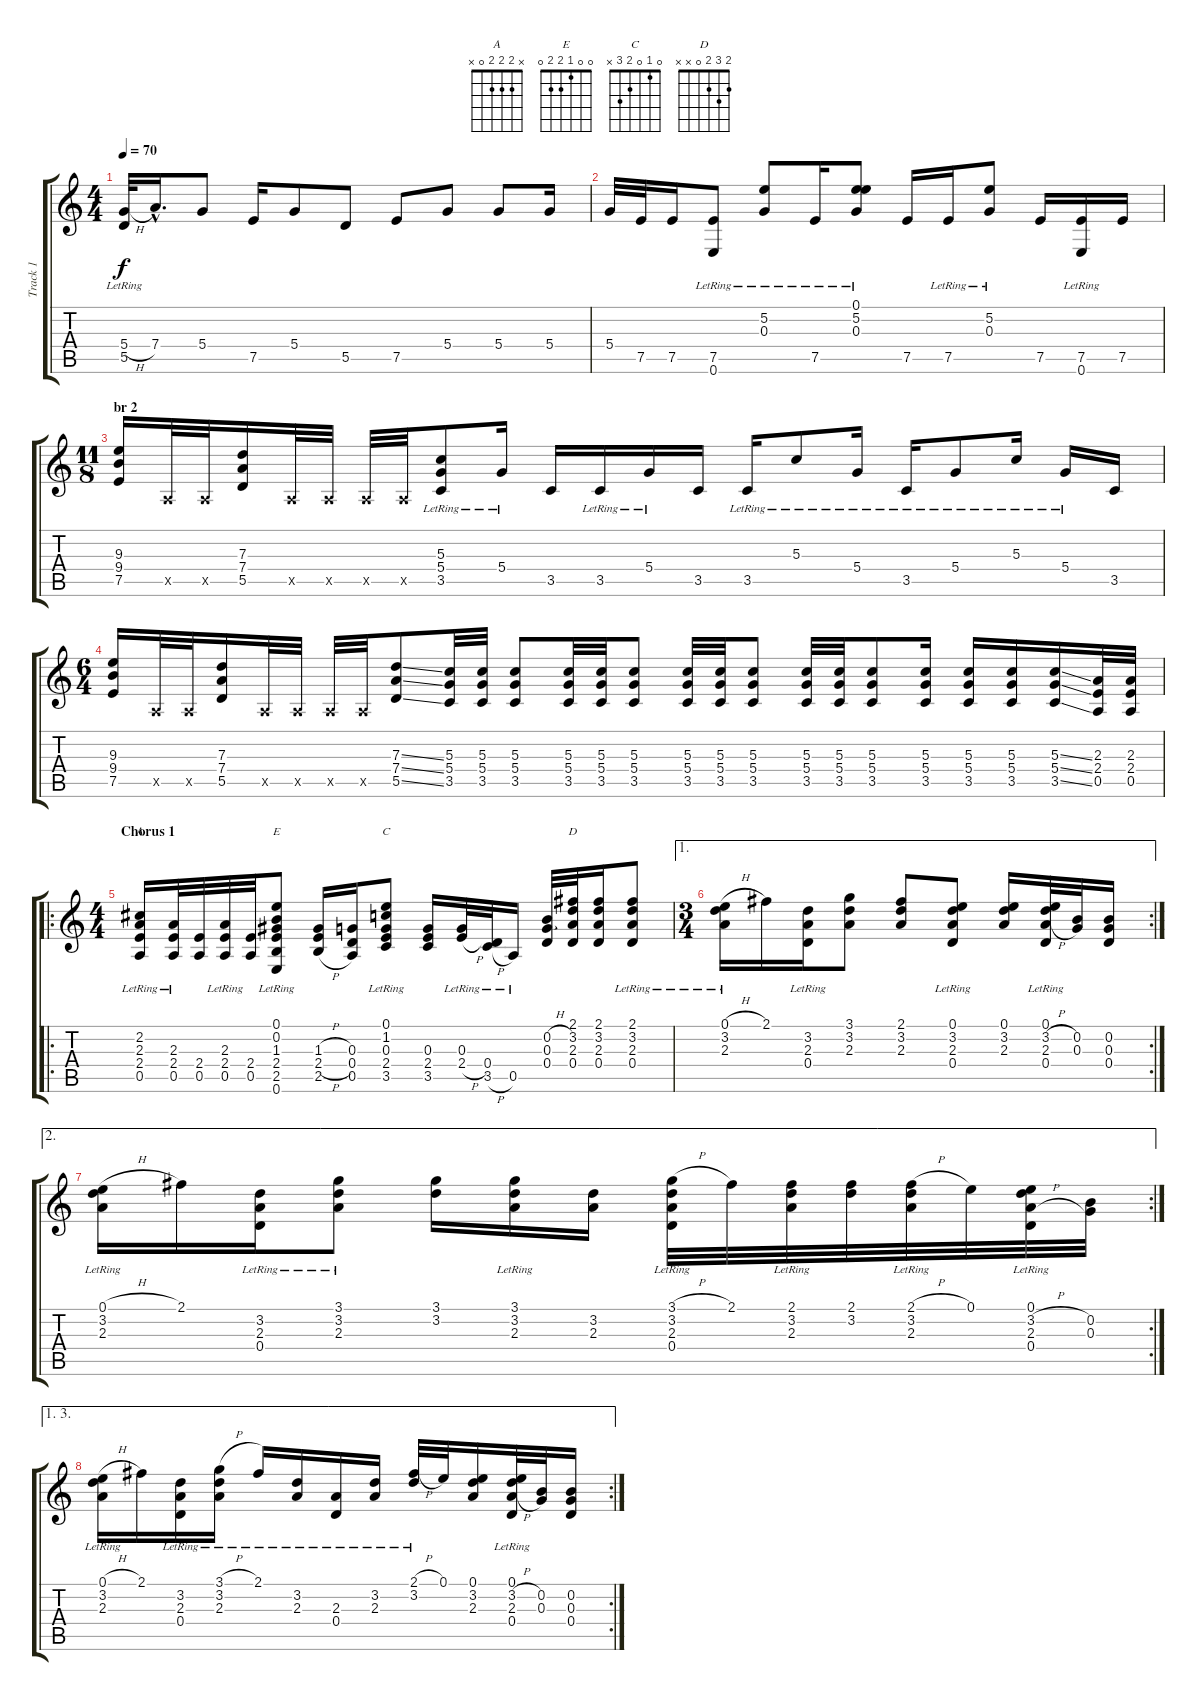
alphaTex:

\track ("Track 1" "Track 1") {instrument electricguitarclean}
\staff {score tabs}
\tuning (E4 B3 G3 D3 A2 E2) {hide}
\chord ("A" x 2 2 2 0 x)
\chord ("E" 0 0 1 2 2 0)
\chord ("C" 0 1 0 2 3 x)
\chord ("D" 2 3 2 0 x x)
\ts (4 4)
\tempo 70
\clef g2
\ks c
(5.4{h} 5.5{lr}).32{dy f} 7.4{hac}.16{d} 5.4.8 7.5.16 5.4.8 5.5.8 7.5.8 5.4.8 5.4.8 5.4.16 |
5.4.32 7.5.32 7.5.16 (7.5{lr} 0.6{lr}).8 (5.2{lr} 0.3{lr}).8 7.5{lr}.16 (0.1{lr} 5.2{lr} 0.3{lr}).8 7.5.16 7.5{lr}.16 (5.2{lr} 0.3{lr}).8 7.5.16 (7.5 0.6{lr}).16 7.5.16 |
\ts (11 8)
\section ("" "br 2")
(9.3 9.4 7.5).16 0.5{x}.32 0.5{x}.32 (7.3 7.4 5.5).16 0.5{x}.32 0.5{x}.32 0.5{x}.32 0.5{x}.32 (5.3{lr} 5.4 3.5{lr}).8 5.4{lr}.16 3.5.16 3.5{lr}.16 5.4{lr}.16 3.5.16 3.5{lr}.16 5.3{lr}.8 5.4{lr}.16 3.5{lr}.16 5.4{lr}.8 5.3{lr}.16 5.4{lr}.16 3.5.16 |
\ts (6 4)
(9.3 9.4 7.5).16 0.5{x}.32 0.5{x}.32 (7.3 7.4 5.5).16 0.5{x}.32 0.5{x}.32 0.5{x}.32 0.5{x}.32 (7.3{ss} 7.4{ss} 5.5{ss}).8 (5.3 5.4 3.5).32 (5.3 5.4 3.5).32 (5.3 5.4 3.5).8 (5.3 5.4 3.5).32 (5.3 5.4 3.5).32 (5.3 5.4 3.5).8 (5.3 5.4 3.5).32 (5.3 5.4 3.5).32 (5.3 5.4 3.5).8 (5.3 5.4 3.5).32 (5.3 5.4 3.5).32 (5.3 5.4 3.5).8 (5.3 5.4 3.5).16 (5.3 5.4 3.5).16 (5.3 5.4 3.5).16 (5.3{ss} 5.4{ss} 3.5{ss}).16 (2.3 2.4 0.5).32 (2.3 2.4 0.5).32 |
\ro
\ts (4 4)
\section ("" "Chorus 1")
(2.2{lr} 2.3 2.4 0.5).16{ch "A"} (2.3{lr} 2.4 0.5).32 (2.4 0.5).32 (2.3{lr} 2.4 0.5).32 (2.4 0.5).32 (0.1{lr} 0.2{lr} 1.3 2.4 2.5 0.6{lr}).8{ch "E"} (1.3{h} 2.4{h} 2.5{h}).16 (0.3 0.4 0.5).16 (0.1{lr} 1.2{lr} 0.3 2.4 3.5).8{ch "C"} (0.3 2.4 3.5).16 (0.3{lr} 2.4{h}).32 (0.4{lr} 3.5{h}).32 0.5{lr}.16 (0.2{h} 0.3{h} 0.4).32 (2.1 3.2 2.3 0.4).32{ch "D"} (2.1 3.2 2.3 0.4).16 (2.1 3.2 2.3 0.4{lr}).8 |
\ae 1
\rc 2
\ts (3 4)
(0.1{h} 3.2{lr} 2.3{lr}).16 2.1.16 (3.2 2.3 0.4{lr}).16 (3.1 3.2 2.3).8 (2.1 3.2 2.3).8 (0.1 3.2 2.3 0.4{lr}).8 (0.1 3.2 2.3).16 (0.1 3.2{h} 2.3{h} 0.4{lr}).32 (0.2 0.3).32 (0.2 0.3 0.4).16 |
\ae 2
\rc 2
(0.1{h} 3.2{lr} 2.3{lr}).16 2.1.16 (3.2 2.3 0.4{lr}).16 (3.1 3.2 2.3{lr}).8 (3.1 3.2).16 (3.1{lr} 3.2 2.3).16 (3.2 2.3).16 (3.1{h} 3.2{lr} 2.3{lr} 0.4{lr}).32 2.1.32 (2.1 3.2 2.3{lr}).32 (2.1 3.2).32 (2.1{h} 3.2{lr} 2.3{lr}).32 0.1.32 (0.1{lr} 3.2{h} 2.3{h} 0.4).32 (0.2 0.3).32 |
\ae (1 3)
\rc 2
(0.1{h} 3.2{lr} 2.3{lr}).16 2.1.16 (3.2 2.3 0.4{lr}).16 (3.1{h} 3.2{lr} 2.3{lr}).16 2.1{lr}.16 (3.2{lr} 2.3).16 (2.3 0.4{lr}).16 (3.2 2.3{lr}).16 (2.1{h} 3.2{lr}).32 0.1.32 (0.1 3.2 2.3).16 (0.1 3.2{h} 2.3{h} 0.4{lr}).32 (0.2 0.3).32 (0.2 0.3 0.4).16
